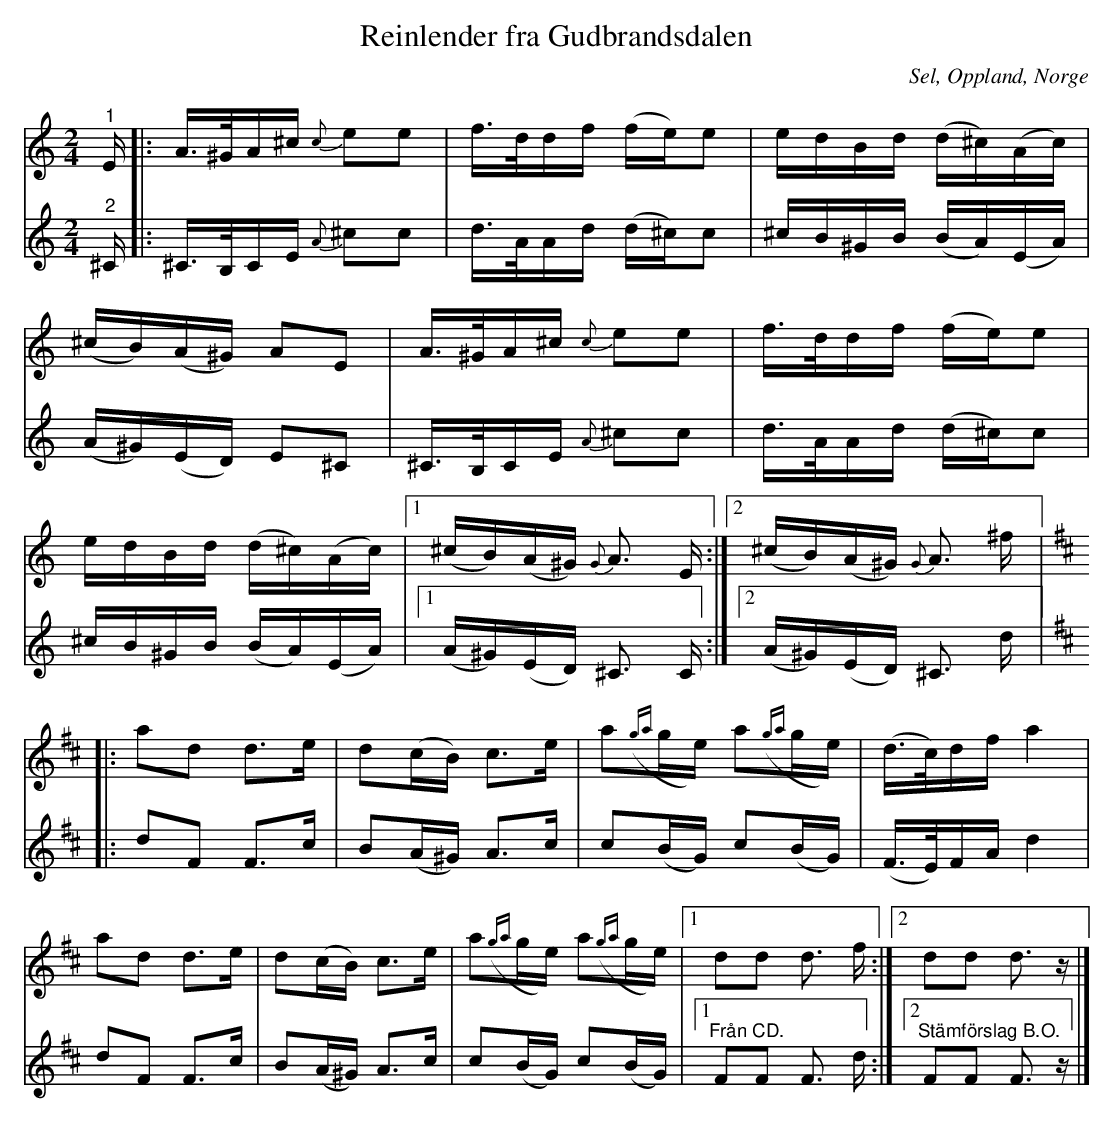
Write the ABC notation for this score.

X:1
T:Reinlender fra Gudbrandsdalen
O:Sel, Oppland, Norge
L:1/16
M:2/4
K:Am
V:1
"^1" E |: A>^GA^c{c} e2e2 | f>ddf (fe)e2 | edBd (d^c)(Ac) |
(^cB)(A^G) A2E2 | A>^GA^c{c} e2e2 | f>ddf (fe)e2 |
edBd (d^c)(Ac) |1 (^cB)(A^G){G} A3 E :|2 (^cB)(A^G){G} A3 ^f |:
[K:D] a2d2 d2>e2 | d2(cB) c2>e2 | a2({ga}ge) a2({ga}ge) | (d>c)df a4 |
a2d2 d2>e2 | d2(cB) c2>e2 | a2({ga}ge) a2({ga}ge) |1 d2d2 d3 f :|2 d2d2 d3 z |]
V:2
"^2" ^C |: ^C>B,CE{A} ^c2c2 | d>AAd (d^c)c2 | ^cB^GB (BA)(EA) |
(A^G)(ED) E2^C2 | ^C>B,CE{A} ^c2c2 | d>AAd (d^c)c2 |
^cB^GB (BA)(EA) |1 (A^G)(ED) ^C3 C :|2 (A^G)(ED) ^C3 d |:
[K:D] d2F2 F2>c2 | B2(A^G) A2>c2 | c2(BG) c2(BG) | (F>E)FA d4 |
d2F2 F2>c2 | B2(A^G) A2>c2 | c2(BG) c2(BG) |1"^Från CD." F2F2 F3 d :|2"^Stämförslag B.O." F2F2 F3 z |]
